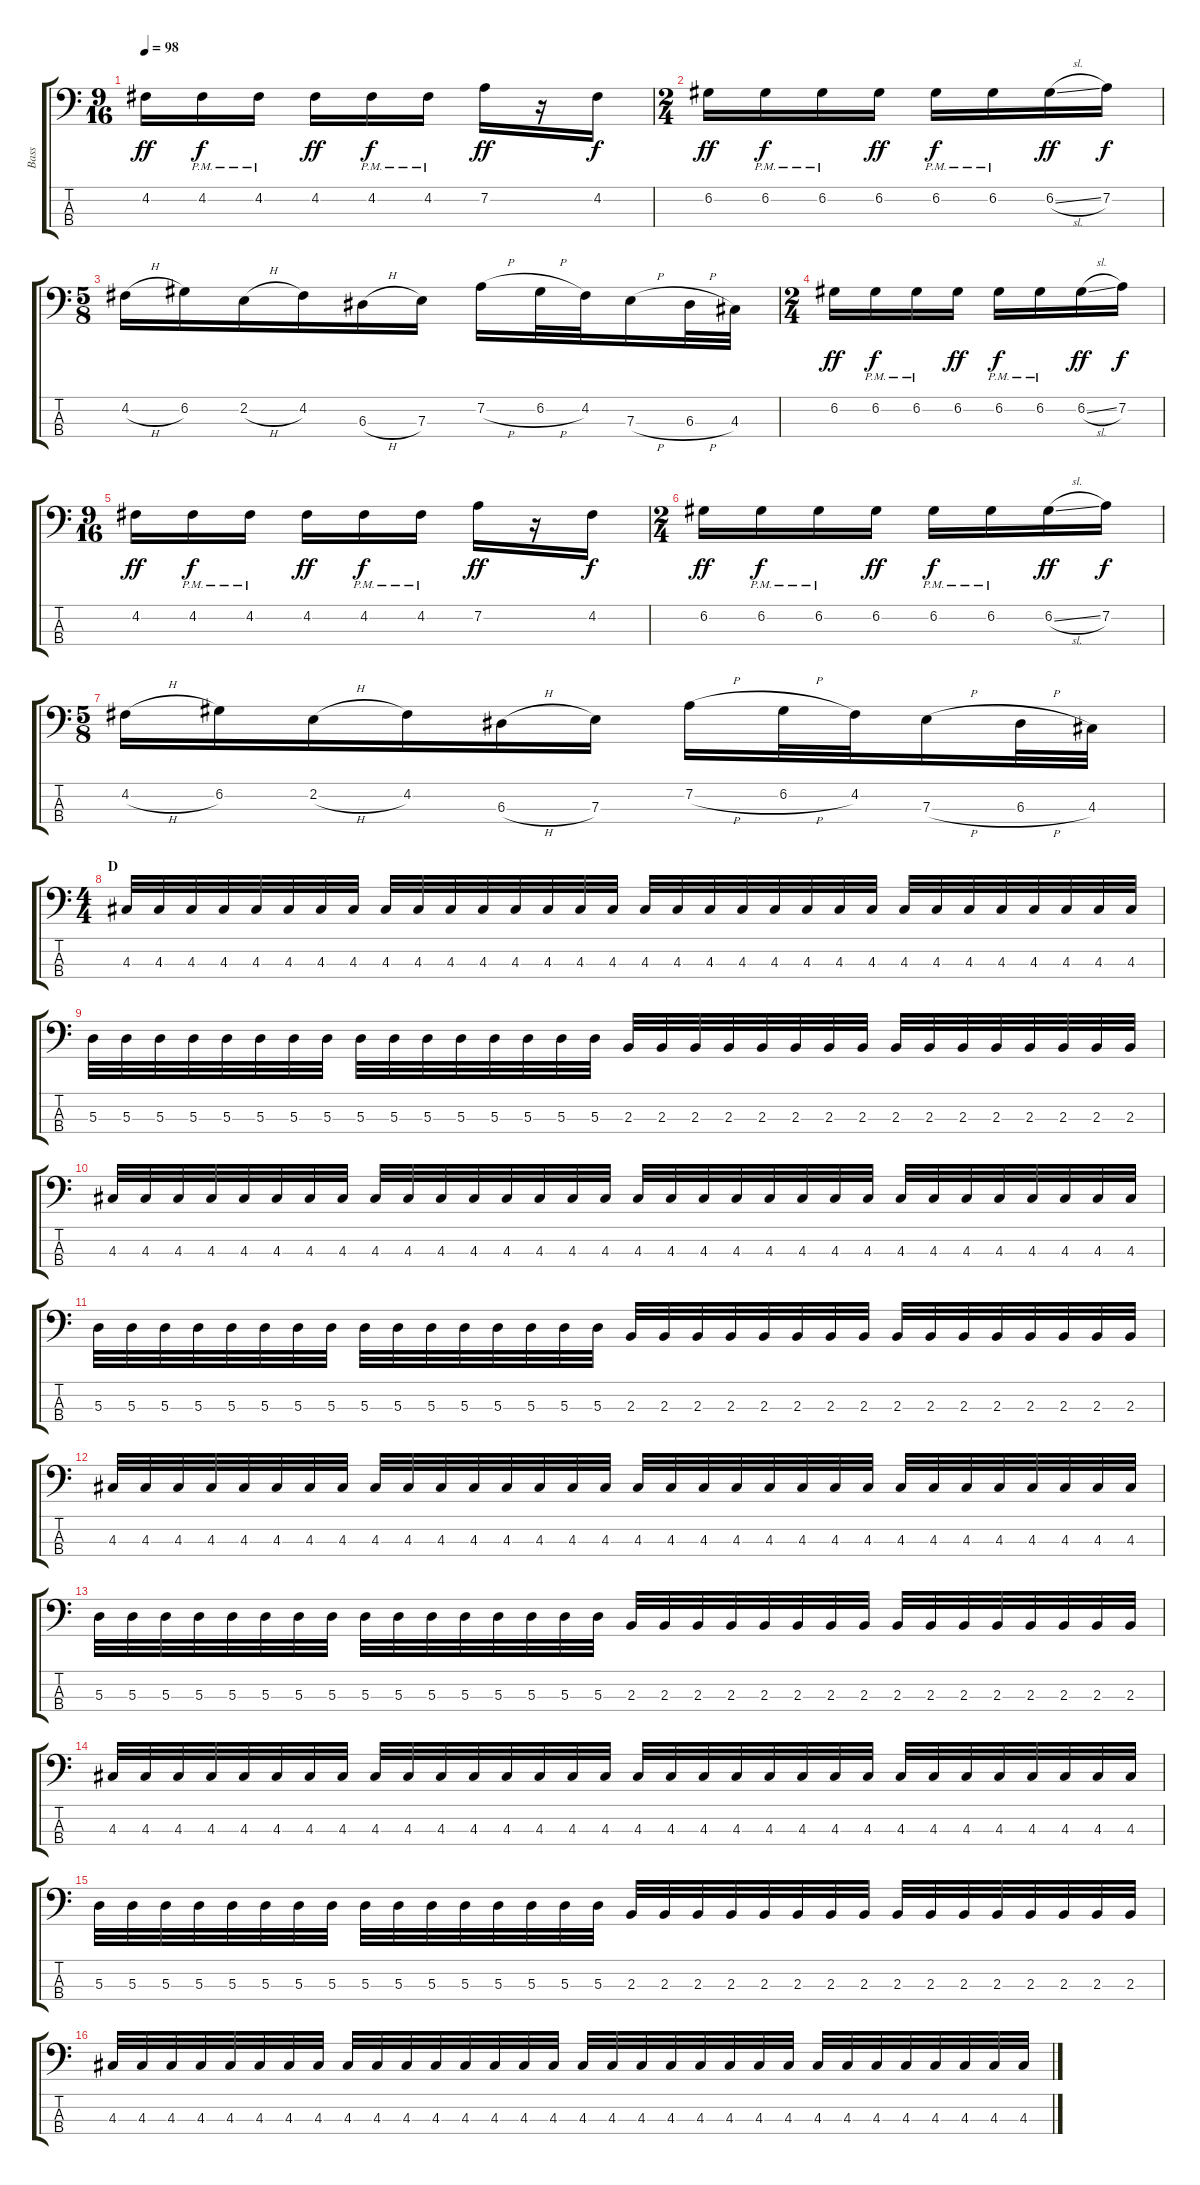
\track ("Bass" "Bass") {instrument electricbasspick}
\staff {score tabs}
\tuning (G2 D2 A1 E1) {hide}
\ts (9 16)
\tempo 98
\clef f4
\ks c
4.2.16{dy ff} 4.2{pm}.16{dy f} 4.2{pm}.16 4.2.16{dy ff} 4.2{pm}.16{dy f} 4.2{pm}.16 7.2.16{dy ff} r.16 4.2.16{dy f} |
\ts (2 4)
6.2.16{dy ff} 6.2{pm}.16{dy f} 6.2{pm}.16 6.2.16{dy ff} 6.2{pm}.16{dy f} 6.2{pm}.16 6.2{sl}.16{dy ff} 7.2.16{dy f} |
\ts (5 8)
4.2{h}.16 6.2.16 2.2{h}.16 4.2.16 6.3{h}.16 7.3.16 7.2{h}.16 6.2{h}.32 4.2.32 7.3{h}.16 6.3{h}.32 4.3.32 |
\ts (2 4)
6.2.16{dy ff} 6.2{pm}.16{dy f} 6.2{pm}.16 6.2.16{dy ff} 6.2{pm}.16{dy f} 6.2{pm}.16 6.2{sl}.16{dy ff} 7.2.16{dy f} |
\ts (9 16)
4.2.16{dy ff} 4.2{pm}.16{dy f} 4.2{pm}.16 4.2.16{dy ff} 4.2{pm}.16{dy f} 4.2{pm}.16 7.2.16{dy ff} r.16 4.2.16{dy f} |
\ts (2 4)
6.2.16{dy ff} 6.2{pm}.16{dy f} 6.2{pm}.16 6.2.16{dy ff} 6.2{pm}.16{dy f} 6.2{pm}.16 6.2{sl}.16{dy ff} 7.2.16{dy f} |
\ts (5 8)
4.2{h}.16 6.2.16 2.2{h}.16 4.2.16 6.3{h}.16 7.3.16 7.2{h}.16 6.2{h}.32 4.2.32 7.3{h}.16 6.3{h}.32 4.3.32 |
\ts (4 4)
\section ("" "D")
4.3.32 4.3.32 4.3.32 4.3.32 4.3.32 4.3.32 4.3.32 4.3.32 4.3.32 4.3.32 4.3.32 4.3.32 4.3.32 4.3.32 4.3.32 4.3.32 4.3.32 4.3.32 4.3.32 4.3.32 4.3.32 4.3.32 4.3.32 4.3.32 4.3.32 4.3.32 4.3.32 4.3.32 4.3.32 4.3.32 4.3.32 4.3.32 |
5.3.32 5.3.32 5.3.32 5.3.32 5.3.32 5.3.32 5.3.32 5.3.32 5.3.32 5.3.32 5.3.32 5.3.32 5.3.32 5.3.32 5.3.32 5.3.32 2.3.32 2.3.32 2.3.32 2.3.32 2.3.32 2.3.32 2.3.32 2.3.32 2.3.32 2.3.32 2.3.32 2.3.32 2.3.32 2.3.32 2.3.32 2.3.32 |
4.3.32 4.3.32 4.3.32 4.3.32 4.3.32 4.3.32 4.3.32 4.3.32 4.3.32 4.3.32 4.3.32 4.3.32 4.3.32 4.3.32 4.3.32 4.3.32 4.3.32 4.3.32 4.3.32 4.3.32 4.3.32 4.3.32 4.3.32 4.3.32 4.3.32 4.3.32 4.3.32 4.3.32 4.3.32 4.3.32 4.3.32 4.3.32 |
5.3.32 5.3.32 5.3.32 5.3.32 5.3.32 5.3.32 5.3.32 5.3.32 5.3.32 5.3.32 5.3.32 5.3.32 5.3.32 5.3.32 5.3.32 5.3.32 2.3.32 2.3.32 2.3.32 2.3.32 2.3.32 2.3.32 2.3.32 2.3.32 2.3.32 2.3.32 2.3.32 2.3.32 2.3.32 2.3.32 2.3.32 2.3.32 |
4.3.32 4.3.32 4.3.32 4.3.32 4.3.32 4.3.32 4.3.32 4.3.32 4.3.32 4.3.32 4.3.32 4.3.32 4.3.32 4.3.32 4.3.32 4.3.32 4.3.32 4.3.32 4.3.32 4.3.32 4.3.32 4.3.32 4.3.32 4.3.32 4.3.32 4.3.32 4.3.32 4.3.32 4.3.32 4.3.32 4.3.32 4.3.32 |
5.3.32 5.3.32 5.3.32 5.3.32 5.3.32 5.3.32 5.3.32 5.3.32 5.3.32 5.3.32 5.3.32 5.3.32 5.3.32 5.3.32 5.3.32 5.3.32 2.3.32 2.3.32 2.3.32 2.3.32 2.3.32 2.3.32 2.3.32 2.3.32 2.3.32 2.3.32 2.3.32 2.3.32 2.3.32 2.3.32 2.3.32 2.3.32 |
4.3.32 4.3.32 4.3.32 4.3.32 4.3.32 4.3.32 4.3.32 4.3.32 4.3.32 4.3.32 4.3.32 4.3.32 4.3.32 4.3.32 4.3.32 4.3.32 4.3.32 4.3.32 4.3.32 4.3.32 4.3.32 4.3.32 4.3.32 4.3.32 4.3.32 4.3.32 4.3.32 4.3.32 4.3.32 4.3.32 4.3.32 4.3.32 |
5.3.32 5.3.32 5.3.32 5.3.32 5.3.32 5.3.32 5.3.32 5.3.32 5.3.32 5.3.32 5.3.32 5.3.32 5.3.32 5.3.32 5.3.32 5.3.32 2.3.32 2.3.32 2.3.32 2.3.32 2.3.32 2.3.32 2.3.32 2.3.32 2.3.32 2.3.32 2.3.32 2.3.32 2.3.32 2.3.32 2.3.32 2.3.32 |
4.3.32 4.3.32 4.3.32 4.3.32 4.3.32 4.3.32 4.3.32 4.3.32 4.3.32 4.3.32 4.3.32 4.3.32 4.3.32 4.3.32 4.3.32 4.3.32 4.3.32 4.3.32 4.3.32 4.3.32 4.3.32 4.3.32 4.3.32 4.3.32 4.3.32 4.3.32 4.3.32 4.3.32 4.3.32 4.3.32 4.3.32 4.3.32
